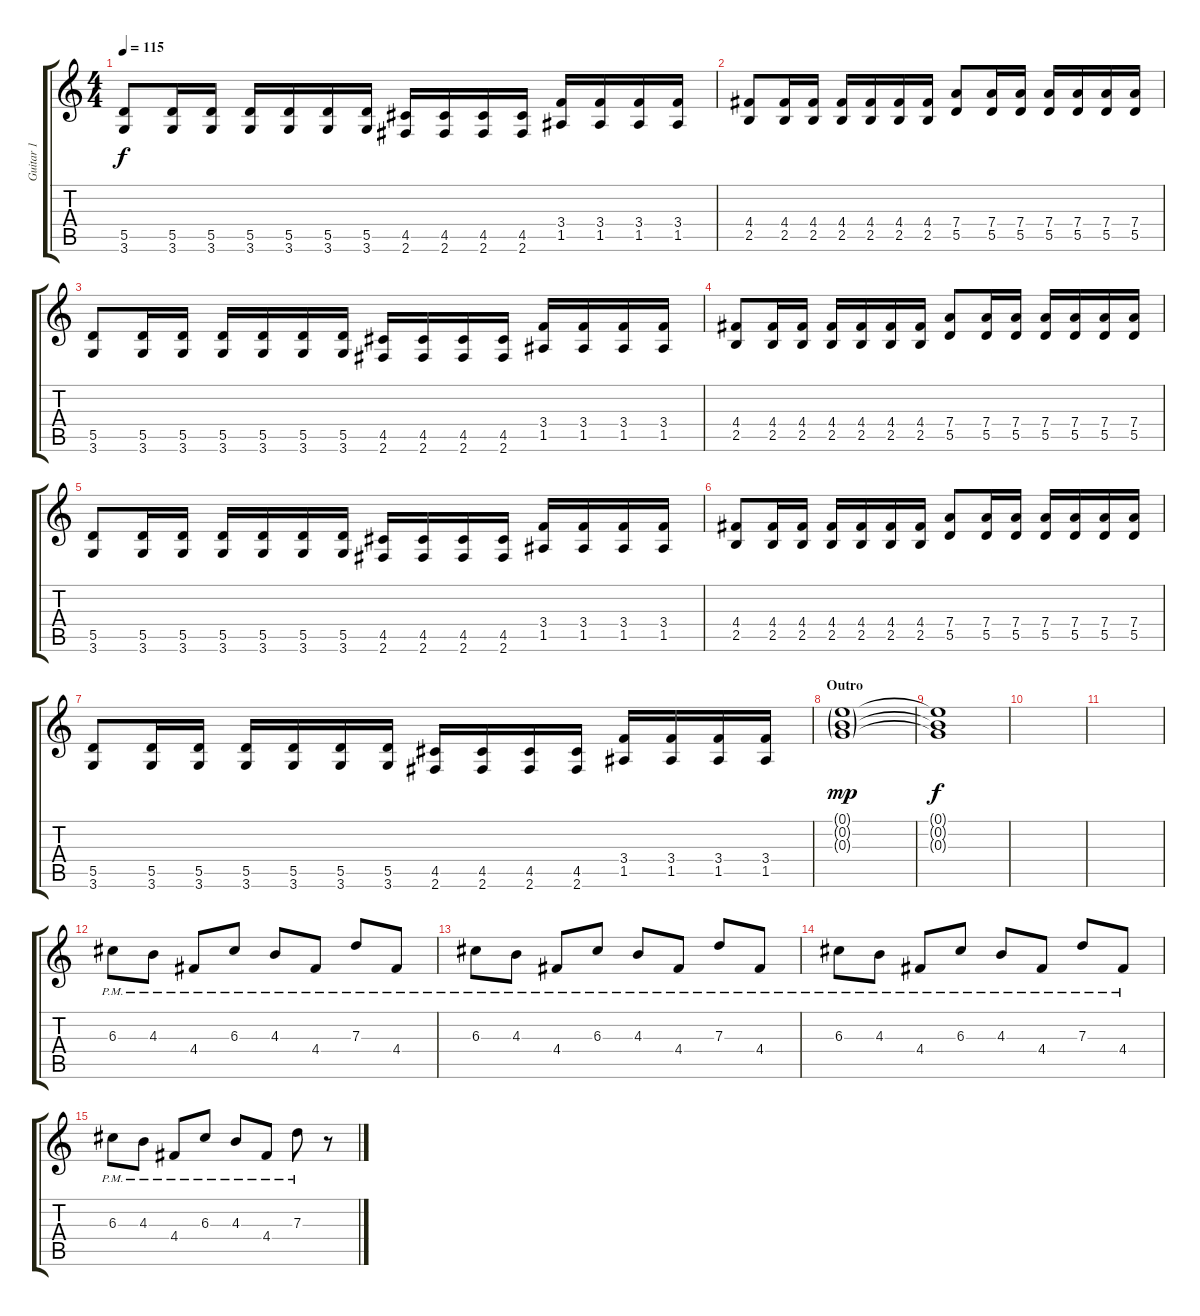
\track ("Guitar 1" "Guitar 1") {instrument overdrivenguitar}
\staff {score tabs}
\tuning (E4 B3 G3 D3 A2 E2) {hide}
\ts (4 4)
\tempo 115
\clef g2
\ks c
(5.5 3.6).8{dy f} (5.5 3.6).16 (5.5 3.6).16 (5.5 3.6).16 (5.5 3.6).16 (5.5 3.6).16 (5.5 3.6).16 (4.5 2.6).16 (4.5 2.6).16 (4.5 2.6).16 (4.5 2.6).16 (3.4 1.5).16 (3.4 1.5).16 (3.4 1.5).16 (3.4 1.5).16 |
(4.4 2.5).8{balance 8} (4.4 2.5).16 (4.4 2.5).16 (4.4 2.5).16 (4.4 2.5).16 (4.4 2.5).16 (4.4 2.5).16 (7.4 5.5).8 (7.4 5.5).16 (7.4 5.5).16 (7.4 5.5).16 (7.4 5.5).16 (7.4 5.5).16 (7.4 5.5).16 |
(5.5 3.6).8 (5.5 3.6).16 (5.5 3.6).16 (5.5 3.6).16 (5.5 3.6).16 (5.5 3.6).16 (5.5 3.6).16 (4.5 2.6).16 (4.5 2.6).16 (4.5 2.6).16 (4.5 2.6).16 (3.4 1.5).16 (3.4 1.5).16 (3.4 1.5).16 (3.4 1.5).16 |
(4.4 2.5).8{balance 8} (4.4 2.5).16 (4.4 2.5).16 (4.4 2.5).16 (4.4 2.5).16 (4.4 2.5).16 (4.4 2.5).16 (7.4 5.5).8 (7.4 5.5).16 (7.4 5.5).16 (7.4 5.5).16 (7.4 5.5).16 (7.4 5.5).16 (7.4 5.5).16 |
(5.5 3.6).8 (5.5 3.6).16 (5.5 3.6).16 (5.5 3.6).16 (5.5 3.6).16 (5.5 3.6).16 (5.5 3.6).16 (4.5 2.6).16 (4.5 2.6).16 (4.5 2.6).16 (4.5 2.6).16 (3.4 1.5).16 (3.4 1.5).16 (3.4 1.5).16 (3.4 1.5).16 |
(4.4 2.5).8{balance 8} (4.4 2.5).16 (4.4 2.5).16 (4.4 2.5).16 (4.4 2.5).16 (4.4 2.5).16 (4.4 2.5).16 (7.4 5.5).8 (7.4 5.5).16 (7.4 5.5).16 (7.4 5.5).16 (7.4 5.5).16 (7.4 5.5).16 (7.4 5.5).16 |
(5.5 3.6).8 (5.5 3.6).16 (5.5 3.6).16 (5.5 3.6).16 (5.5 3.6).16 (5.5 3.6).16 (5.5 3.6).16 (4.5 2.6).16 (4.5 2.6).16 (4.5 2.6).16 (4.5 2.6).16 (3.4 1.5).16 (3.4 1.5).16 (3.4 1.5).16 (3.4 1.5).16 |
\section ("" "Outro")
(0.1{g} 0.2{g} 0.3{g}).1{dy mp} |
(0.1{t} 0.2{t} 0.3{t}).1{dy f} |
|
|
6.3{pm}.8{balance 11} 4.3{pm}.8 4.4{pm}.8 6.3{pm}.8 4.3{pm}.8 4.4{pm}.8 7.3{pm}.8 4.4{pm}.8 |
6.3{pm}.8 4.3{pm}.8 4.4{pm}.8 6.3{pm}.8 4.3{pm}.8 4.4{pm}.8 7.3{pm}.8 4.4{pm}.8 |
6.3{pm}.8{balance 11} 4.3{pm}.8 4.4{pm}.8 6.3{pm}.8 4.3{pm}.8 4.4{pm}.8 7.3{pm}.8 4.4{pm}.8 |
6.3{pm}.8 4.3{pm}.8 4.4{pm}.8 6.3{pm}.8 4.3{pm}.8 4.4{pm}.8 7.3{pm}.8 r.8
